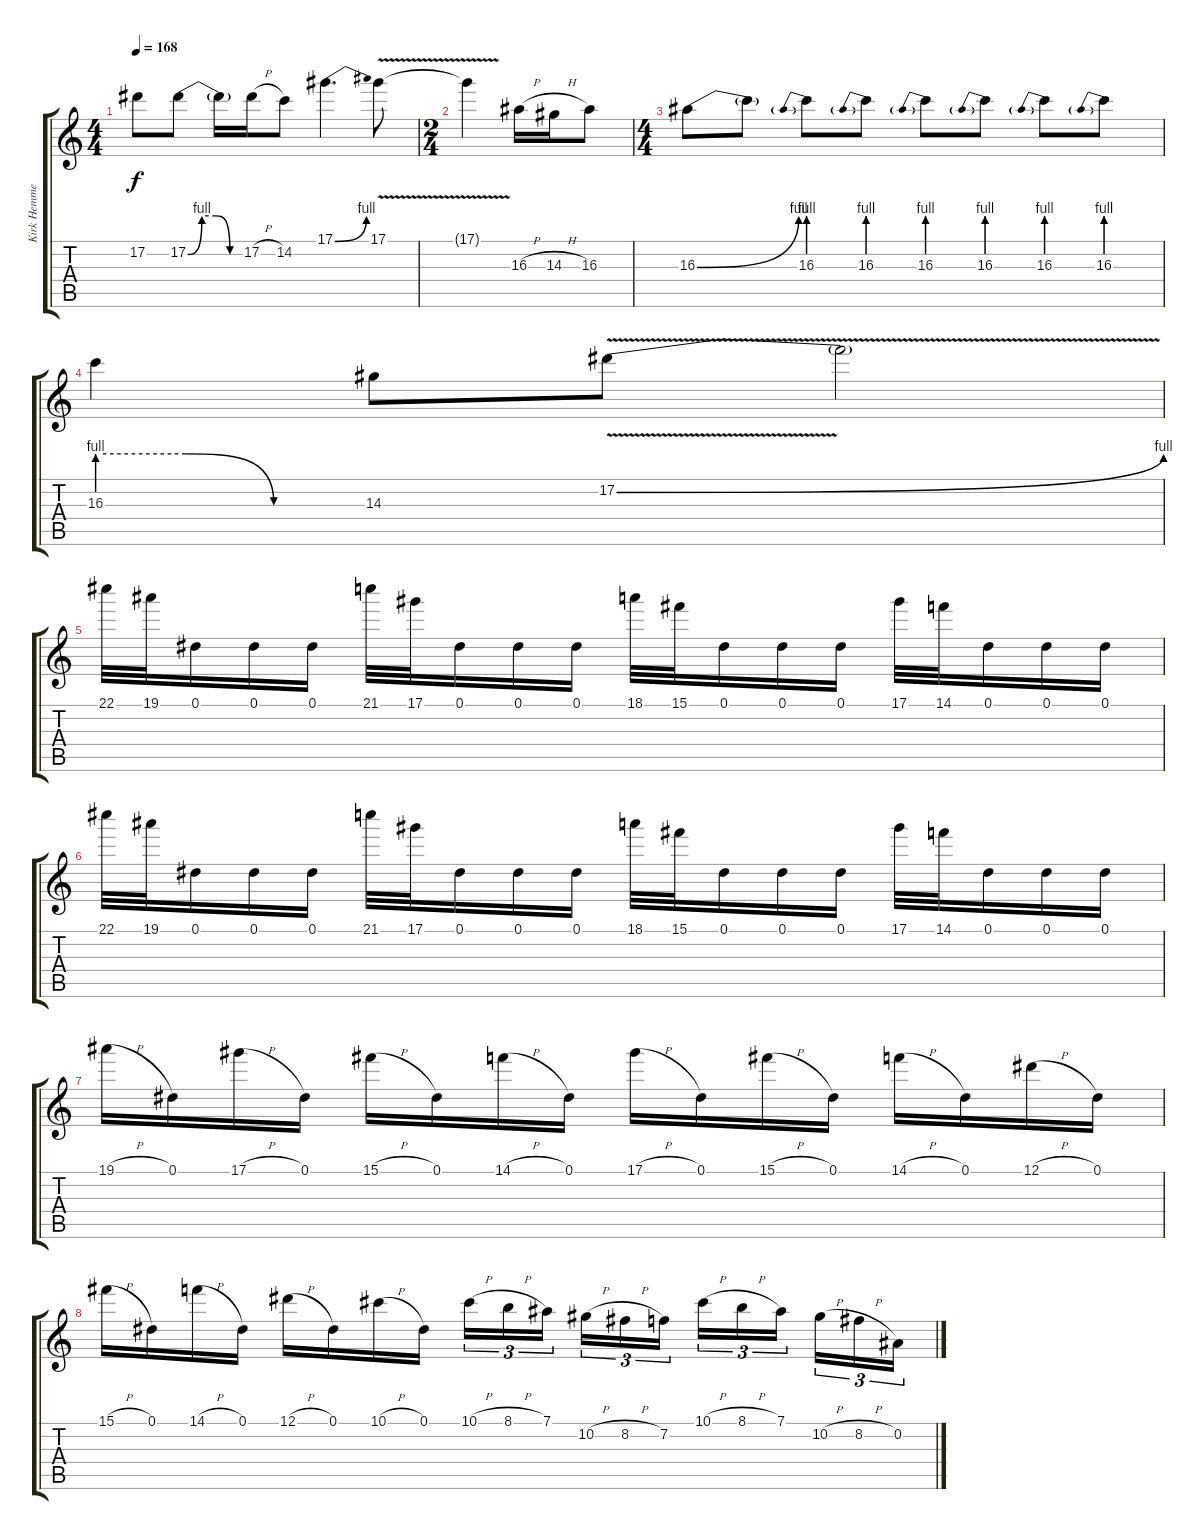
\track ("Kirk Hemmett" "Kirk Hemme") {instrument distortionguitar}
\staff {score tabs}
\tuning (Eb4 Bb3 Gb3 Db3 Ab2 Eb2) {hide}
\ts (4 4)
\tempo 168
\clef g2
\ks c
17.2.8{dy f} 17.2{be (custom 0 0 15 4 30 4 45 0 60 0)}.8 17.2{t}.16 17.2{h}.16 14.2.8 17.1{be (bend 0 0 60 4)}.4{d} 17.1{v}.8 |
\ts (2 4)
17.1{t}.4 16.3{h}.16 14.3{h}.16 16.3.8 |
\ts (4 4)
16.3{be (bend 0 0 60 4)}.8 16.3{t}.8 16.3{be (prebend 0 4 60 4)}.8 16.3{be (prebend 0 4 60 4)}.8 16.3{be (prebend 0 4 60 4)}.8 16.3{be (prebend 0 4 60 4)}.8 16.3{be (prebend 0 4 60 4)}.8 16.3{be (prebend 0 4 60 4)}.8 |
16.3{be (custom 0 4 20 4 40 0 60 0)}.4 14.3.8 17.2{be (bend 0 0 60 4) v}.8 17.2{t}.2 |
22.1.32 19.1.32 0.1.16 0.1.16 0.1.16 21.1.32 17.1.32 0.1.16 0.1.16 0.1.16 18.1.32 15.1.32 0.1.16 0.1.16 0.1.16 17.1.32 14.1.32 0.1.16 0.1.16 0.1.16 |
22.1.32 19.1.32 0.1.16 0.1.16 0.1.16 21.1.32 17.1.32 0.1.16 0.1.16 0.1.16 18.1.32 15.1.32 0.1.16 0.1.16 0.1.16 17.1.32 14.1.32 0.1.16 0.1.16 0.1.16 |
19.1{h}.16 0.1.16 17.1{h}.16 0.1.16 15.1{h}.16 0.1.16 14.1{h}.16 0.1.16 17.1{h}.16 0.1.16 15.1{h}.16 0.1.16 14.1{h}.16 0.1.16 12.1{h}.16 0.1.16 |
15.1{h}.16 0.1.16 14.1{h}.16 0.1.16 12.1{h}.16 0.1.16 10.1{h}.16 0.1.16 10.1{h}.16{tu (3 2)} 8.1{h}.16{tu (3 2)} 7.1.16{tu (3 2) beam splitsecondary} 10.2{h}.16{tu (3 2)} 8.2{h}.16{tu (3 2)} 7.2.16{tu (3 2)} 10.1{h}.16{tu (3 2)} 8.1{h}.16{tu (3 2)} 7.1.16{tu (3 2) beam splitsecondary} 10.2{h}.16{tu (3 2)} 8.2{h}.16{tu (3 2)} 0.2.16{tu (3 2)}
